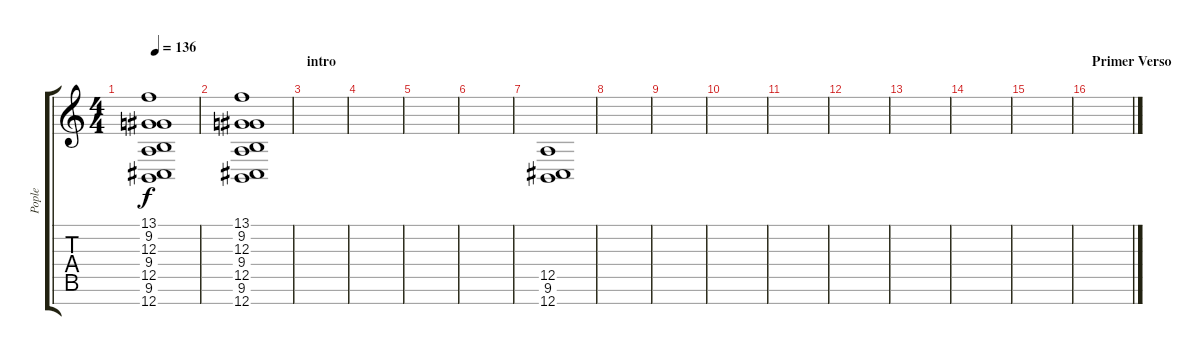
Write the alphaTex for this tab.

\track ("Pople" "Pople") {instrument applause}
\staff {score tabs}
\tuning (E4 B3 G3 D3 A2 E2 B1) {hide}
\ts (4 4)
\tempo 136
\clef g2
\ks c
(13.1 9.2 12.3 9.4 12.5 9.6 12.7).1{dy f instrument applause} |
(13.1 9.2 12.3 9.4 12.5 9.6 12.7).1 |
\section ("" "intro")
|
|
|
|
(12.5 9.6 12.7).1 |
|
|
|
|
|
|
|
|
\section ("" "Primer Verso")
